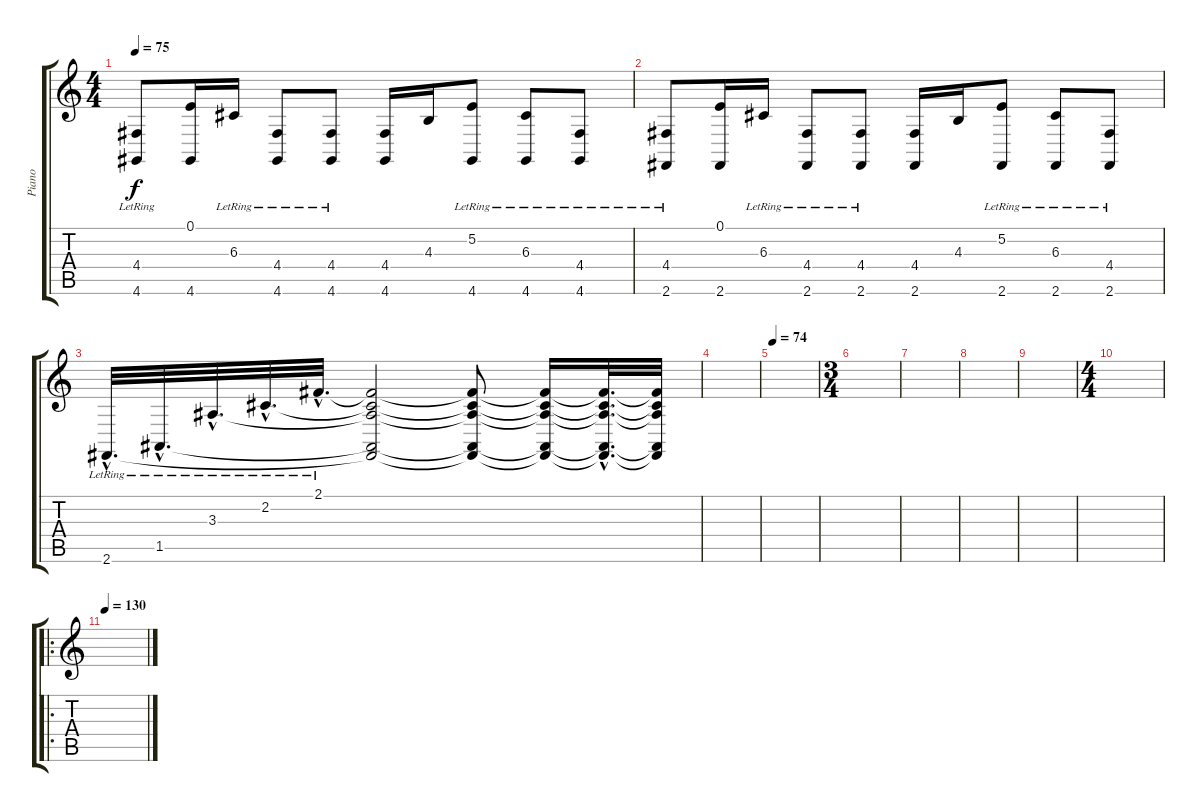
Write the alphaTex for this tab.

\track ("Piano" "Piano") {instrument acousticgrandpiano}
\staff {score tabs}
\tuning (E4 B3 G3 D3 A2 E2) {hide}
\ts (4 4)
\tempo 75
\clef g2
\ks c
(4.4{lr} 4.6{lr}).8{dy f} (0.1 4.6).16 6.3{lr}.16 (4.4{lr} 4.6).8 (4.4{lr} 4.6{lr}).8 (4.4 4.6).16 4.3.16 (5.2{lr} 4.6).8 (6.3{lr} 4.6).8 (4.4{lr} 4.6).8 |
(4.4{lr} 2.6{lr}).8 (0.1 2.6).16 6.3{lr}.16 (4.4{lr} 2.6).8 (4.4{lr} 2.6{lr}).8 (4.4 2.6).16 4.3.16 (5.2{lr} 2.6).8 (6.3{lr} 2.6).8 (4.4{lr} 2.6).8 |
2.6{hac lr}.32{d} 1.5{hac lr}.32{d} 3.3{hac lr}.32{d} 2.2{hac lr}.32{d} 2.1{hac lr}.32{d} (2.1{t} 2.2{t} 3.3{t} 1.5{t} 2.6{t}).2 (2.1{t} 2.2{t} 3.3{t} 1.5{t} 2.6{t}).8 (2.1{t} 2.2{t} 3.3{t} 1.5{t} 2.6{t}).16 (2.1{hac t} 2.2{hac t} 3.3{hac t} 1.5{hac t} 2.6{hac t}).32{d} (2.1{t} 2.2{t} 3.3{t} 1.5{t} 2.6{t}).32 |
|
\tempo 74
|
\ts (3 4)
|
|
|
|
\ts (4 4)
|
\ro
\tempo 130
